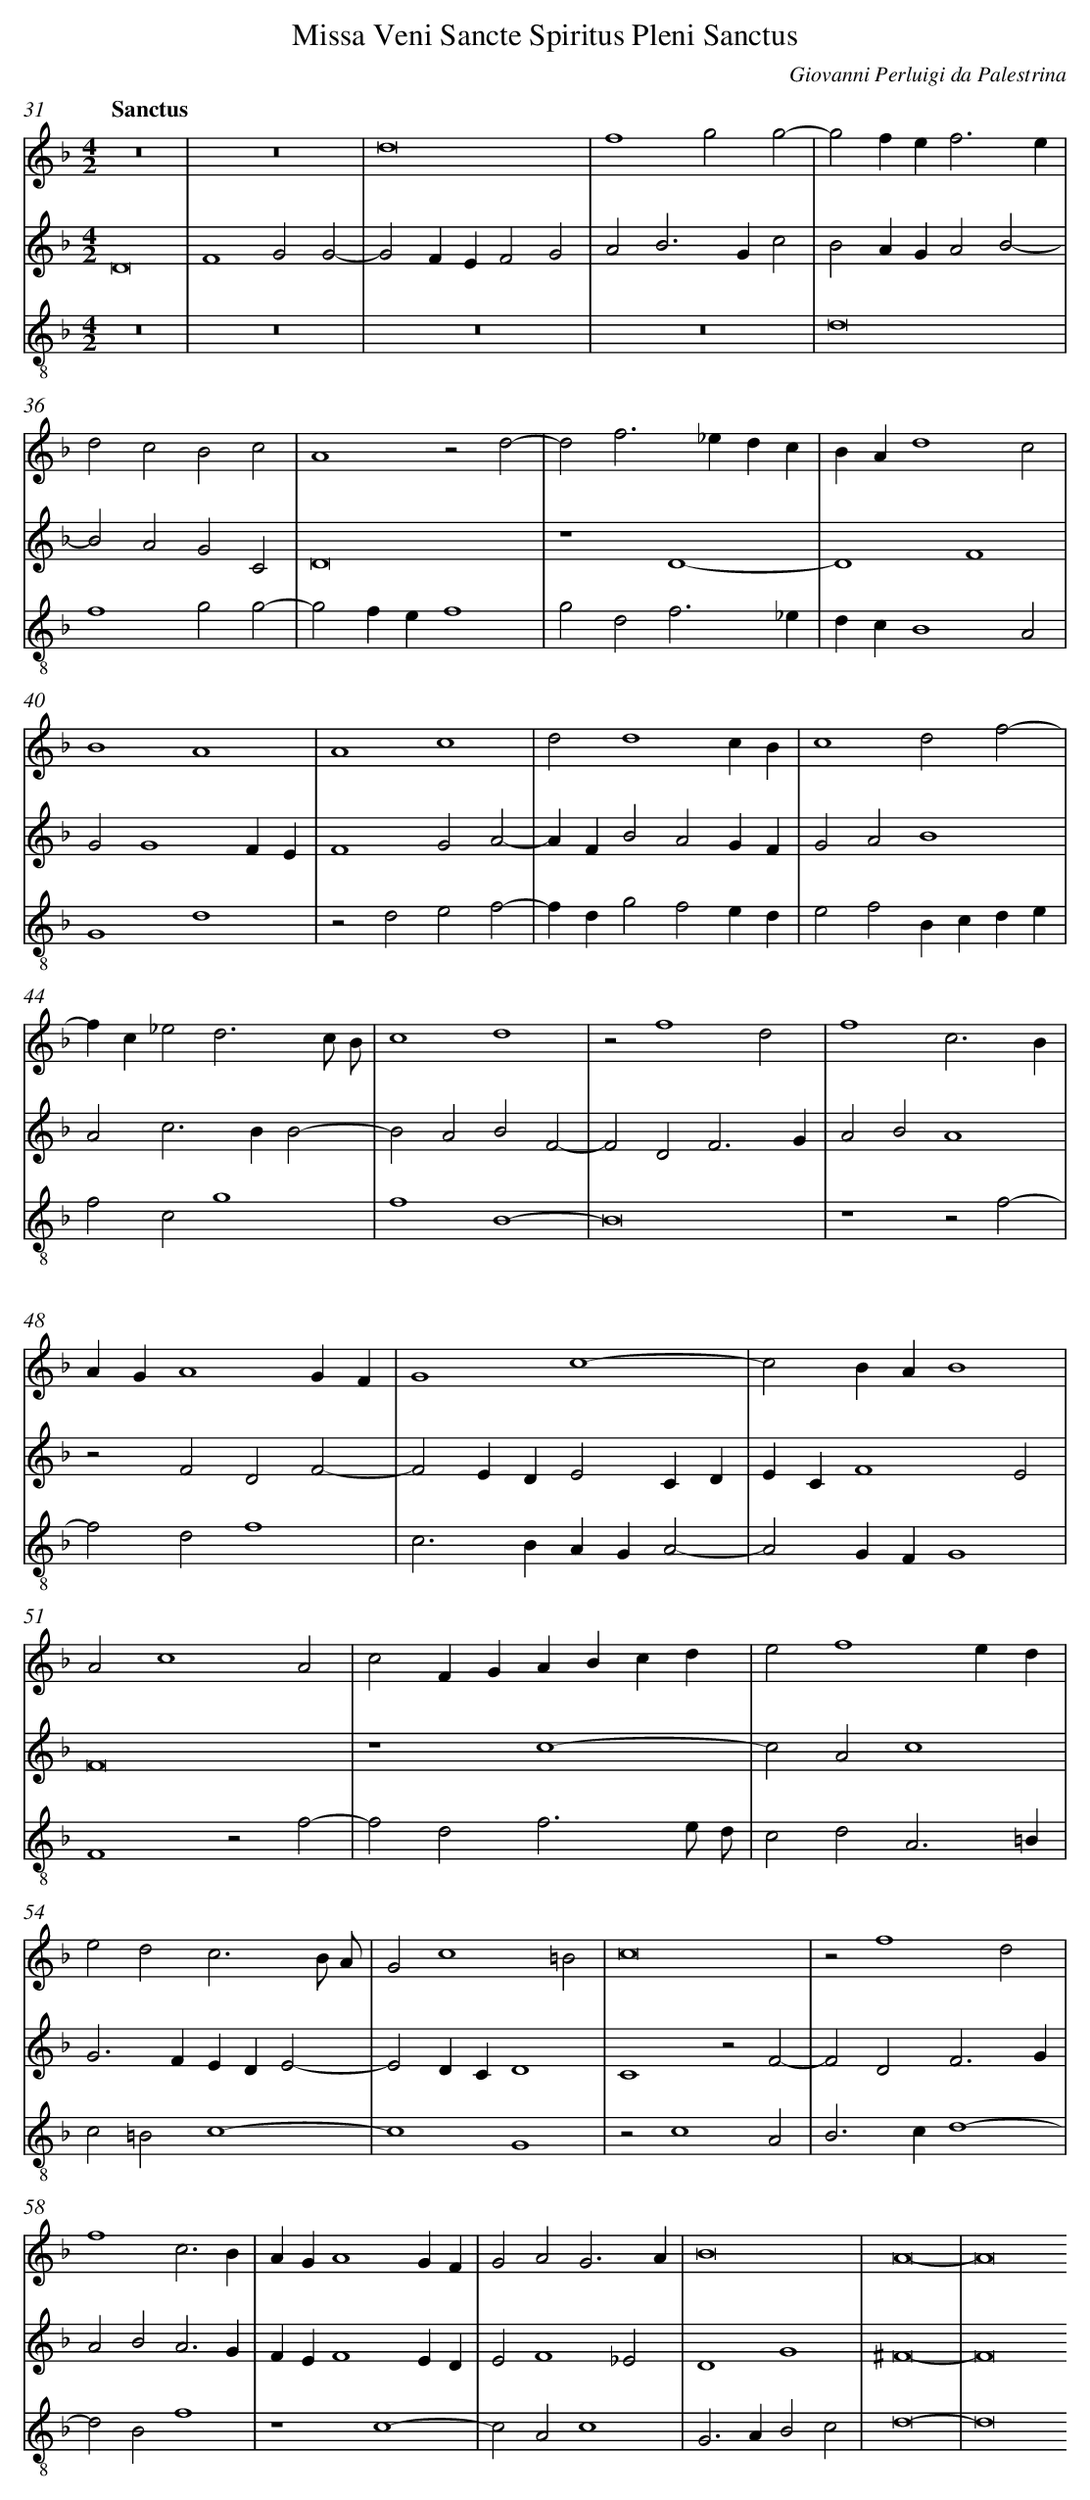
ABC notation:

X:1
T: Missa Veni Sancte Spiritus Pleni Sanctus
C: Giovanni Perluigi da Palestrina
L: 1/4
M: 4/2
Q: "Sanctus"
V: 1 clef=treble
V: 2 clef=treble
V: 3 clef=treble-8
K: F
[V:1] z8 |
[V:2] D8 |
[V:3] z8 |
[V:1] z8 |
[V:2] F4G2G2- |
[V:3] z8 |
[V:1] d8 |
[V:2] G2FEF2G2 |
[V:3] z8 |
[V:1] f4g2g2- |
[V:2] A2B2>G2c2 |
[V:3] z8 |
[V:1] g2fe2<f2e |
[V:2] B2AGA2B2- |
[V:3] d8 |
[V:1] d2c2B2c2 |
[V:2] B2A2G2C2 |
[V:3] f4g2g2- |
[V:1] A4z2d2- |
[V:2] D8 |
[V:3] g2fef4 |
[V:1] d2f2>_e2dc |
[V:2] z4D4- |
[V:3] g2d2f3_e |
[V:1] BAd4c2 |
[V:2] D4F4 |
[V:3] dcB4A2 |
[V:1] B4A4 |
[V:2] G2G4FE |
[V:3] G4d4 |
[V:1] A4c4 |
[V:2] F4G2A2- |
[V:3] z2d2e2f2- |
[V:1] d2d4cB |
[V:2] AFB2A2GF |
[V:3] fdg2f2ed |
[V:1] c4d2f2- |
[V:2] G2A2B4 |
[V:3] e2f2Bcde |
[V:1] fc_e2d3c/ B/ |
[V:2] A2c2>B2B2- |
[V:3] f2c2g4 |
[V:1] c4d4 |
[V:2] B2A2B2F2- |
[V:3] f4B4- |
[V:1] z2f4d2 |
[V:2] F2D2F3G |
[V:3] B8 |
[V:1] f4c3B |
[V:2] A2B2A4 |
[V:3] z4z2f2- |
[V:1] AGA4GF |
[V:2] z2F2D2F2- |
[V:3] f2d2f4 |
[V:1] G4c4- |
[V:2] F2EDE2CD |
[V:3] c2>B2AGA2- |
[V:1] c2BAB4 |
[V:2] ECF4E2 |
[V:3] A2GFG4 |
[V:1] A2c4A2 |
[V:2] F8 |
[V:3] F4z2f2- |
[V:1] c2FGABcd |
[V:2] z4c4- |
[V:3] f2d2f3e/ d/ |
[V:1] e2f4ed |
[V:2] c2A2c4 |
[V:3] c2d2A3=B |
[V:1] e2d2c3B/ A/ |
[V:2] G2>F2EDE2- |
[V:3] c2=B2c4- |
[V:1] G2c4=B2 |
[V:2] E2DCD4 |
[V:3] c4G4 |
[V:1] c8 |
[V:2] C4z2F2- |
[V:3] z2c4A2 |
[V:1] z2f4d2 |
[V:2] F2D2F3G |
[V:3] B2>c2d4- |
[V:1] f4c3B |
[V:2] A2B2A3G |
[V:3] d2B2f4 |
[V:1] AGA4GF |
[V:2] FEF4ED |
[V:3] z4c4- |
[V:1] G2A2G3A |
[V:2] E2F4_E2 |
[V:3] c2A2c4 |
[V:1] B8 |
[V:2] D4G4 |
[V:3] G2>A2B2c2 |
[V:1] A8- |
[V:2] ^F8- |
[V:3] d8- |
[V:1] A8
[V:2] F8
[V:3] d8
